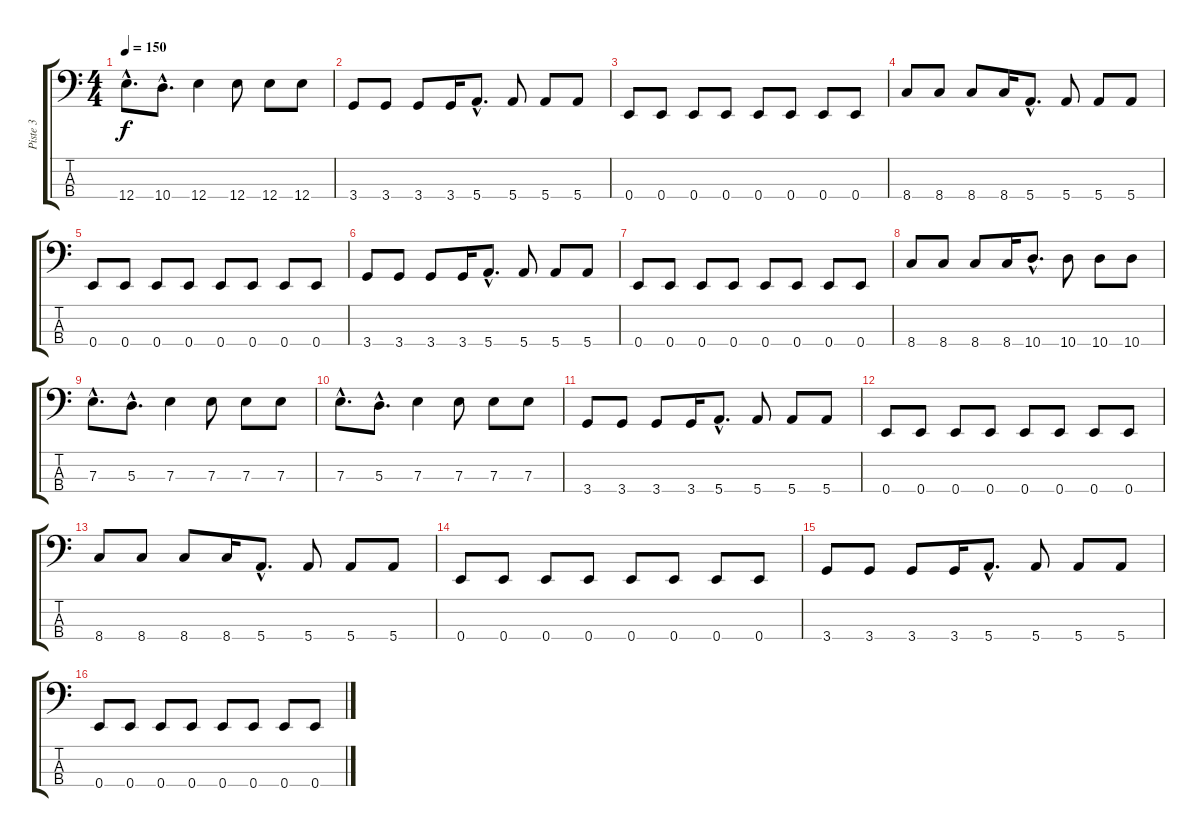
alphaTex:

\track ("Piste 3" "Piste 3") {instrument electricbasspick}
\staff {score tabs}
\tuning (G2 D2 A1 E1) {hide}
\ts (4 4)
\tempo 150
\clef f4
\ks c
12.4{hac}.8{d dy f} 10.4{hac}.8{d} 12.4.4 12.4.8 12.4.8 12.4.8 |
3.4.8 3.4.8 3.4.8 3.4.16 5.4{hac}.8{d} 5.4.8 5.4.8 5.4.8 |
0.4.8 0.4.8 0.4.8 0.4.8 0.4.8 0.4.8 0.4.8 0.4.8 |
8.4.8 8.4.8 8.4.8 8.4.16 5.4{hac}.8{d} 5.4.8 5.4.8 5.4.8 |
0.4.8 0.4.8 0.4.8 0.4.8 0.4.8 0.4.8 0.4.8 0.4.8 |
3.4.8 3.4.8 3.4.8 3.4.16 5.4{hac}.8{d} 5.4.8 5.4.8 5.4.8 |
0.4.8 0.4.8 0.4.8 0.4.8 0.4.8 0.4.8 0.4.8 0.4.8 |
8.4.8 8.4.8 8.4.8 8.4.16 10.4{hac}.8{d} 10.4.8 10.4.8 10.4.8 |
7.3{hac}.8{d} 5.3{hac}.8{d} 7.3.4 7.3.8 7.3.8 7.3.8 |
7.3{hac}.8{d} 5.3{hac}.8{d} 7.3.4 7.3.8 7.3.8 7.3.8 |
3.4.8 3.4.8 3.4.8 3.4.16 5.4{hac}.8{d} 5.4.8 5.4.8 5.4.8 |
0.4.8 0.4.8 0.4.8 0.4.8 0.4.8 0.4.8 0.4.8 0.4.8 |
8.4.8 8.4.8 8.4.8 8.4.16 5.4{hac}.8{d} 5.4.8 5.4.8 5.4.8 |
0.4.8 0.4.8 0.4.8 0.4.8 0.4.8 0.4.8 0.4.8 0.4.8 |
3.4.8 3.4.8 3.4.8 3.4.16 5.4{hac}.8{d} 5.4.8 5.4.8 5.4.8 |
0.4.8 0.4.8 0.4.8 0.4.8 0.4.8 0.4.8 0.4.8 0.4.8
